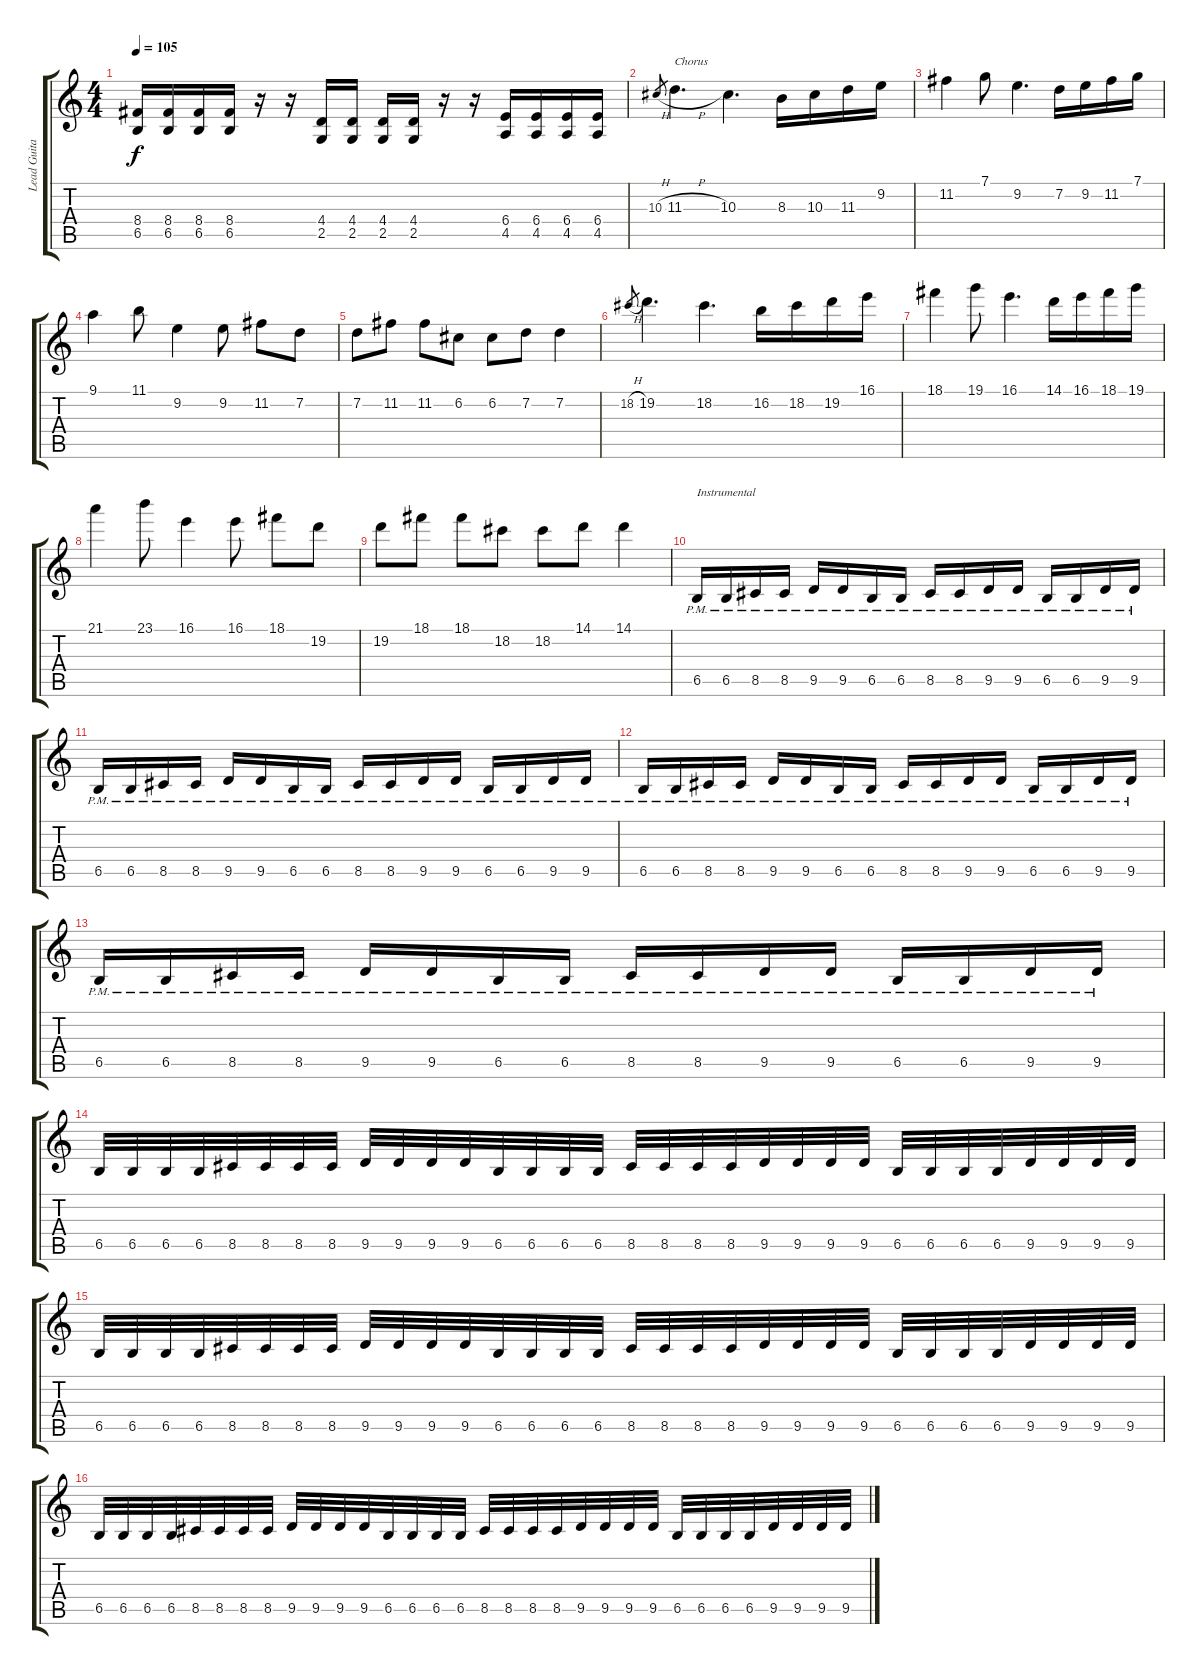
\track ("Lead Guitar" "Lead Guita") {instrument distortionguitar}
\staff {score tabs}
\tuning (C4 G3 Eb3 Bb2 F2 C2) {hide}
\ts (4 4)
\tempo 105
\clef g2
\ks c
(8.4 6.5).16{dy f} (8.4 6.5).16 (8.4 6.5).16 (8.4 6.5).16 r.16 r.16 (4.4 2.5).16 (4.4 2.5).16 (4.4 2.5).16 (4.4 2.5).16 r.16 r.16 (6.4 4.5).16 (6.4 4.5).16 (6.4 4.5).16 (6.4 4.5).16 |
10.3{h}.8{gr} 11.3{h}.4{d txt "Chorus"} 10.3.4{d} 8.3.16 10.3.16 11.3.16 9.2.16 |
11.2.4 7.1.8 9.2.4{d} 7.2.16 9.2.16 11.2.16 7.1.16 |
9.1.4 11.1.8 9.2.4 9.2.8 11.2.8 7.2.8 |
7.2.8 11.2.8 11.2.8 6.2.8 6.2.8 7.2.8 7.2.4 |
18.2{h}.8{gr} 19.2.4{d} 18.2.4{d} 16.2.16 18.2.16 19.2.16 16.1.16 |
18.1.4 19.1.8 16.1.4{d} 14.1.16 16.1.16 18.1.16 19.1.16 |
21.1.4 23.1.8 16.1.4 16.1.8 18.1.8 19.2.8 |
19.2.8 18.1.8 18.1.8 18.2.8 18.2.8 14.1.8 14.1.4 |
6.5{pm}.16{txt "Instrumental"} 6.5{pm}.16 8.5{pm}.16 8.5{pm}.16 9.5{pm}.16 9.5{pm}.16 6.5{pm}.16 6.5{pm}.16 8.5{pm}.16 8.5{pm}.16 9.5{pm}.16 9.5{pm}.16 6.5{pm}.16 6.5{pm}.16 9.5{pm}.16 9.5{pm}.16 |
6.5{pm}.16 6.5{pm}.16 8.5{pm}.16 8.5{pm}.16 9.5{pm}.16 9.5{pm}.16 6.5{pm}.16 6.5{pm}.16 8.5{pm}.16 8.5{pm}.16 9.5{pm}.16 9.5{pm}.16 6.5{pm}.16 6.5{pm}.16 9.5{pm}.16 9.5{pm}.16 |
6.5{pm}.16 6.5{pm}.16 8.5{pm}.16 8.5{pm}.16 9.5{pm}.16 9.5{pm}.16 6.5{pm}.16 6.5{pm}.16 8.5{pm}.16 8.5{pm}.16 9.5{pm}.16 9.5{pm}.16 6.5{pm}.16 6.5{pm}.16 9.5{pm}.16 9.5{pm}.16 |
6.5{pm}.16 6.5{pm}.16 8.5{pm}.16 8.5{pm}.16 9.5{pm}.16 9.5{pm}.16 6.5{pm}.16 6.5{pm}.16 8.5{pm}.16 8.5{pm}.16 9.5{pm}.16 9.5{pm}.16 6.5{pm}.16 6.5{pm}.16 9.5{pm}.16 9.5{pm}.16 |
6.5.32 6.5.32 6.5.32 6.5.32 8.5.32 8.5.32 8.5.32 8.5.32 9.5.32 9.5.32 9.5.32 9.5.32 6.5.32 6.5.32 6.5.32 6.5.32 8.5.32 8.5.32 8.5.32 8.5.32 9.5.32 9.5.32 9.5.32 9.5.32 6.5.32 6.5.32 6.5.32 6.5.32 9.5.32 9.5.32 9.5.32 9.5.32 |
6.5.32 6.5.32 6.5.32 6.5.32 8.5.32 8.5.32 8.5.32 8.5.32 9.5.32 9.5.32 9.5.32 9.5.32 6.5.32 6.5.32 6.5.32 6.5.32 8.5.32 8.5.32 8.5.32 8.5.32 9.5.32 9.5.32 9.5.32 9.5.32 6.5.32 6.5.32 6.5.32 6.5.32 9.5.32 9.5.32 9.5.32 9.5.32 |
6.5.32 6.5.32 6.5.32 6.5.32 8.5.32 8.5.32 8.5.32 8.5.32 9.5.32 9.5.32 9.5.32 9.5.32 6.5.32 6.5.32 6.5.32 6.5.32 8.5.32 8.5.32 8.5.32 8.5.32 9.5.32 9.5.32 9.5.32 9.5.32 6.5.32 6.5.32 6.5.32 6.5.32 9.5.32 9.5.32 9.5.32 9.5.32
